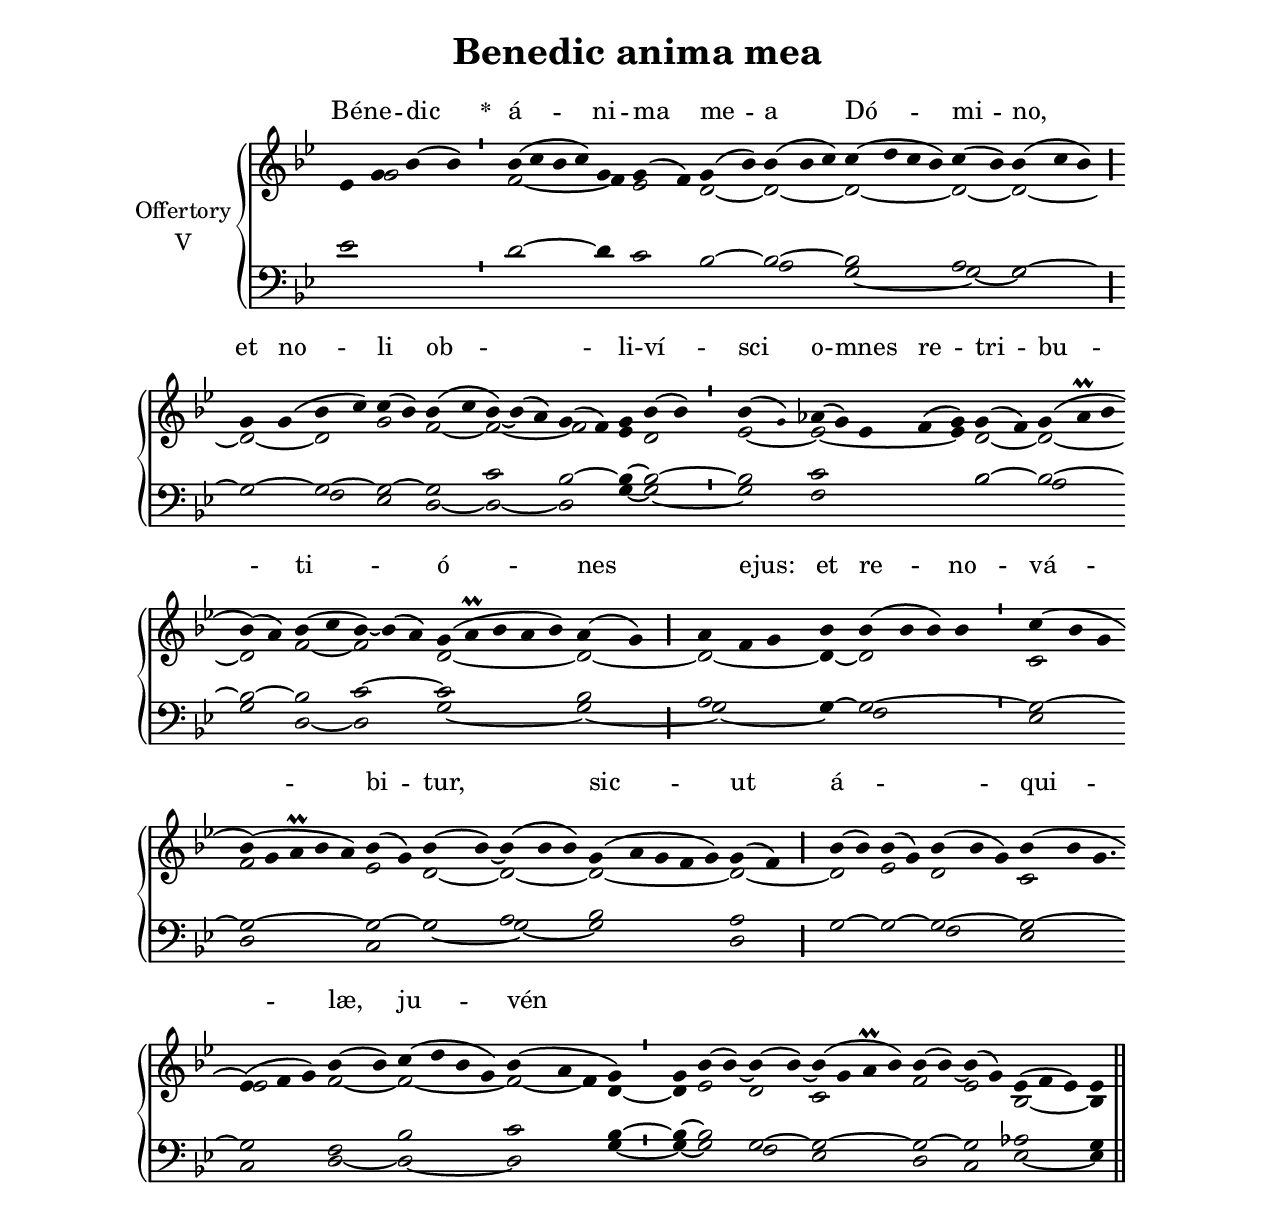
\version "2.18"
\include "gregorian.ly"
\include "noh2.ily"


%Page reference: page i.191
%(volume.page)

global = {
 \key ees \lydian
 \cadenzaOn 
}

\header {
  title = \markup \center-column {"Benedic anima mea" \vspace #1 }
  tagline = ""
  composer = ""
}

\paper {
 #(include-special-characters)
  oddHeaderMarkup = \markup \fill-line {
    \line {}
    \center-column {
      \on-the-fly #first-page     " "
      \on-the-fly #not-first-page "Benedic anima mea"
    }
    \line { \on-the-fly #print-page-number-check-first \fromproperty #'page:page-number-string }
  }
  evenHeaderMarkup = \markup \fill-line {
    \line { \on-the-fly #print-page-number-check-first \fromproperty #'page:page-number-string }
    \center-column { "Benedic anima mea" }
    \line {}
  }
}

chantText = \lyricmode {
Bé -- ne -- dic 
\set stanza = " * " á -- ni -- ma me -- a Dó -- mi -- no, 
et no -- li ob -- _ li -- ví -- sci o -- mnes re -- tri -- bu -- ti -- ó -- nes _ e -- jus: 
et re -- no -- vá -- bi -- tur, sic -- ut á -- _ _ qui -- læ, 
ju -- vén -- _ _ _ _ _ _ _ _ _ tus _ tu -- a. }

chantMusic = {
\tieDown   ees'4 g'4 bes'4 ( bes'4) \divisioMinima
 bes'4 ( c''4 bes'4 c''4) g'4 g'4 ( f'4) g'4 ( bes'4) bes'4 ( bes'4 c''4) c''4 ( d''4 c''4 bes'4) c''4 ( bes'4) bes'4 ( c''4 bes'4) \divisioMaior \forceBreak

 g'4 g'4 ( bes'4 c''4) c''4 ( bes'4) bes'4 ( c''4 bes'4) ~ bes'4 ( a'4) g'4 ( f'4) g'4 bes'4 ( bes'4) \divisioMinima
 bes'4 ( \once \tweak #'font-size #-4 g' )  aes'4 ( g'4) ees'4 f'4 ( g'4) g'4 ( f'4)  g'4 ( a'\prall bes'4 \forceBreak
) bes'4 ( a'4) bes'4 ( c''4 bes'4) ~ bes'4 ( a'4) g'4 ( a'\prall bes'4 a'4 bes'4) a'4 ( g'4) \divisioMaior
 a'4 f'4 g'4 bes'4 bes'4 ( bes'4 bes'4) bes'4 \divisioMinima
 c''4 ( bes'4 g'4 \forceBreak
) bes'4 ( g'4 a'\prall bes'4 a'4) bes'4 ( g'4) bes'4 ( bes'4) ~ bes'4 ( bes'4 bes'4) g'4 ( a'4 g'4 f'4 g'4) g'4 ( f'4) \divisioMaior
 bes'4 ( bes'4) bes'4 ( g'4) bes'4 ( bes'4 g'4) bes'4 ( bes'4 g'4. \forceBreak
) ees'4 ( f'4 g'4) bes'4 ( bes'4) c''4 ( d''4 bes'4 g'4) bes'4 ( a'4 f'4 g'4) \divisioMinima
 g'4 bes'4 ( bes'4) ~ bes'4 ( bes'4) ~ bes'4 ( g'4 a'\prall bes'4) bes'4 ( bes'4) ~ bes'4 ( g'4) ees'4 ( f'4 ees'4) ees'4 \finalis

}

altoMusic = {
r4 g'2*3/2 \divisioMinima
f'2*4/2 ~ f'4 ees'2 d'2 ~ d'2*3/2 ~ d'2*4/2 ~ d'2 ~ d'2*3/2 ~ \divisioMaior
d'2 ~ d'2 g'2 f'2 ~ f'2*3/2 ~ f'2 ees'4 d'2 \divisioMinima
ees'2 ~ ees'2*4/2 ~ ees'4 d'2 ~ d'2*3/2 ~ d'2 f'2 ~ f'2*3/2 d'2*5/2 ~ d'2 ~ \divisioMaior
d'2*3/2 ~ d'4 ~ d'2*4/2 \divisioMinima
c'2*3/2 f'2*5/2 ees'2 d'2 ~ d'2*3/2 ~ d'2*5/2 ~ d'2 ~ \divisioMaior
d'2 ees'2 d'2*3/2 c'2*7/4 ees'2*3/2 f'2 ~ f'2*4/2 ~ f'2 ~ f'4 d'4 ~ \divisioMinima
d'4 ees'2 d'2 c'2*4/2 f'2 ees'2 bes2*3/2 ~ bes4 \finalis
}

tenorMusic = {
ees'2*4/2 \divisioMinima
d'2*4/2 ~ d'4 c'2 bes2 ~ bes2*3/2 ~ bes2*4/2 a2 g2*3/2 ~ \divisioMaior
g2 ~ g2 ~ g2 ~ g2 c'2*3/2 bes2 ~ bes4 ~ bes2 ~ \divisioMinima
bes2 c'2*5/2 bes2 ~ bes2*3/2 ~ bes2 ~ bes2 c'2*3/2 ~ c'2*5/2 bes2 \divisioMaior
a2*3/2 g4 ~ g2*4/2 ~ \divisioMinima
g2*3/2 ~ g2*5/2 ~ g2 ~ g2 a2*3/2 bes2*5/2 a2 \divisioMaior
g2 ~ g2 ~ g2*3/2 ~ g2*7/4 ~ g2*3/2 f2 bes2*4/2 c'2*3/2 bes4 ~ \divisioMinima
bes4 ~ bes2 g2 ~ g2*4/2 ~ g2 ~ g2 aes2*3/2 g4 \finalis
}

bassMusic = {
r2*4/2 \divisioMinima
r2*9/2 a2*3/2 g2*4/2 ~ g2 ~ g2*3/2 \divisioMaior
r2 f2 ees2 d2 ~ d2*3/2 ~ d2 g4 ~ g2 ~ \divisioMinima
g2 f2*5/2 bes2 a2*3/2 g2 d2 ~ d2*3/2 g2*5/2 ~ g2 ~ \divisioMaior
g2*3/2 ~ g4 f2*4/2 \divisioMinima
ees2*3/2 d2*5/2 c2 g2 ~ g2*3/2 ~ g2*5/2 d2 \divisioMaior
r2*4/2 f2*3/2 ees2*7/4 c2*3/2 d2 ~ d2*4/2 ~ d2*3/2 g4 ~ \divisioMinima
g4 ~ g2 f2 ees2*4/2 d2 c2 ees2*3/2 ~ ees4 \finalis
}

voiceLines = {
\voiceLineStyle


}

\score{
  <<
    \new GrandStaff <<
      \set GrandStaff.autoBeaming = ##f
      \set GrandStaff.instrumentName = \markup \center-column {
        "Offertory"
        "V"
      }
      \new Staff = up <<
        \new Voice = "chant" {
          \voiceOne \global \chantMusic
        }
        \new Voice {
          \voiceTwo \global \altoMusic
        }
      >>

      \new Staff = down <<
        \clef bass
        \new Voice {
          \voiceOne \global \tenorMusic
        }
        \new Voice {
          \voiceTwo \global \bassMusic
        }
	\new Voice {
        \voiceThree \global \voiceLines
        }
      >>
    >>
    \new Lyrics \lyricsto chant {
      \chantText
    }
  >>
  \layout{
  }
  \midi{
    \tempo 4 = 125
  }
}
